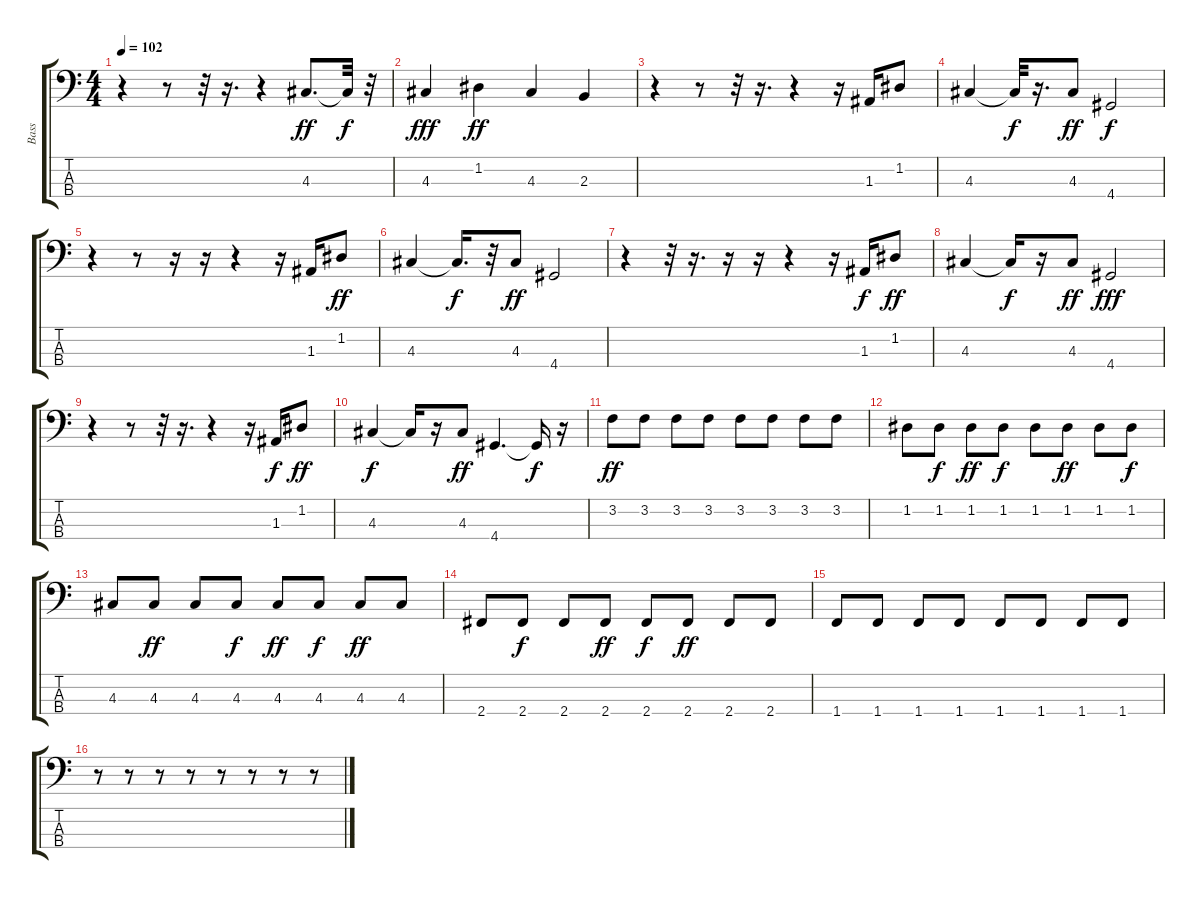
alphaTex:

\track ("Bass" "Bass") {instrument fretlessbass}
\staff {score tabs}
\tuning (G2 D2 A1 E1) {hide}
\ts (4 4)
\tempo 102
\clef f4
\ks c
r.4{dy ff} r.8 r.32 r.16{d} r.4 4.3.8{d} 4.3{t}.32{dy f} r.32 |
4.3.4{dy fff} 1.2.4{dy ff} 4.3.4 2.3.4 |
r.4 r.8 r.32 r.16{d} r.4 r.16 1.3.16 1.2.8 |
4.3.4 4.3{t}.32{dy f} r.16{d} 4.3.8{dy ff} 4.4.2{dy f} |
r.4 r.8 r.16 r.16 r.4 r.16 1.3.16 1.2.8{dy ff} |
4.3.4 4.3{t}.16{d dy f} r.32 4.3.8{dy ff} 4.4.2 |
r.4 r.32 r.16{d} r.16 r.16 r.4 r.16 1.3.16{dy f} 1.2.8{dy ff} |
4.3.4 4.3{t}.16{dy f} r.16 4.3.8{dy ff} 4.4.2{dy fff} |
r.4 r.8 r.32 r.16{d} r.4 r.16 1.3.16{dy f} 1.2.8{dy ff} |
4.3.4{dy f} 4.3{t}.16 r.16 4.3.8{dy ff} 4.4.4{d} 4.4{t}.16{dy f} r.16 |
3.2.8{dy ff} 3.2.8 3.2.8 3.2.8 3.2.8 3.2.8 3.2.8 3.2.8 |
1.2.8 1.2.8{dy f} 1.2.8{dy ff} 1.2.8{dy f} 1.2.8 1.2.8{dy ff} 1.2.8 1.2.8{dy f} |
4.3.8 4.3.8{dy ff} 4.3.8 4.3.8{dy f} 4.3.8{dy ff} 4.3.8{dy f} 4.3.8{dy ff} 4.3.8 |
2.4.8 2.4.8{dy f} 2.4.8 2.4.8{dy ff} 2.4.8{dy f} 2.4.8{dy ff} 2.4.8 2.4.8 |
1.4.8 1.4.8 1.4.8 1.4.8 1.4.8 1.4.8 1.4.8 1.4.8 |
r.8 r.8 r.8 r.8 r.8 r.8 r.8 r.8
